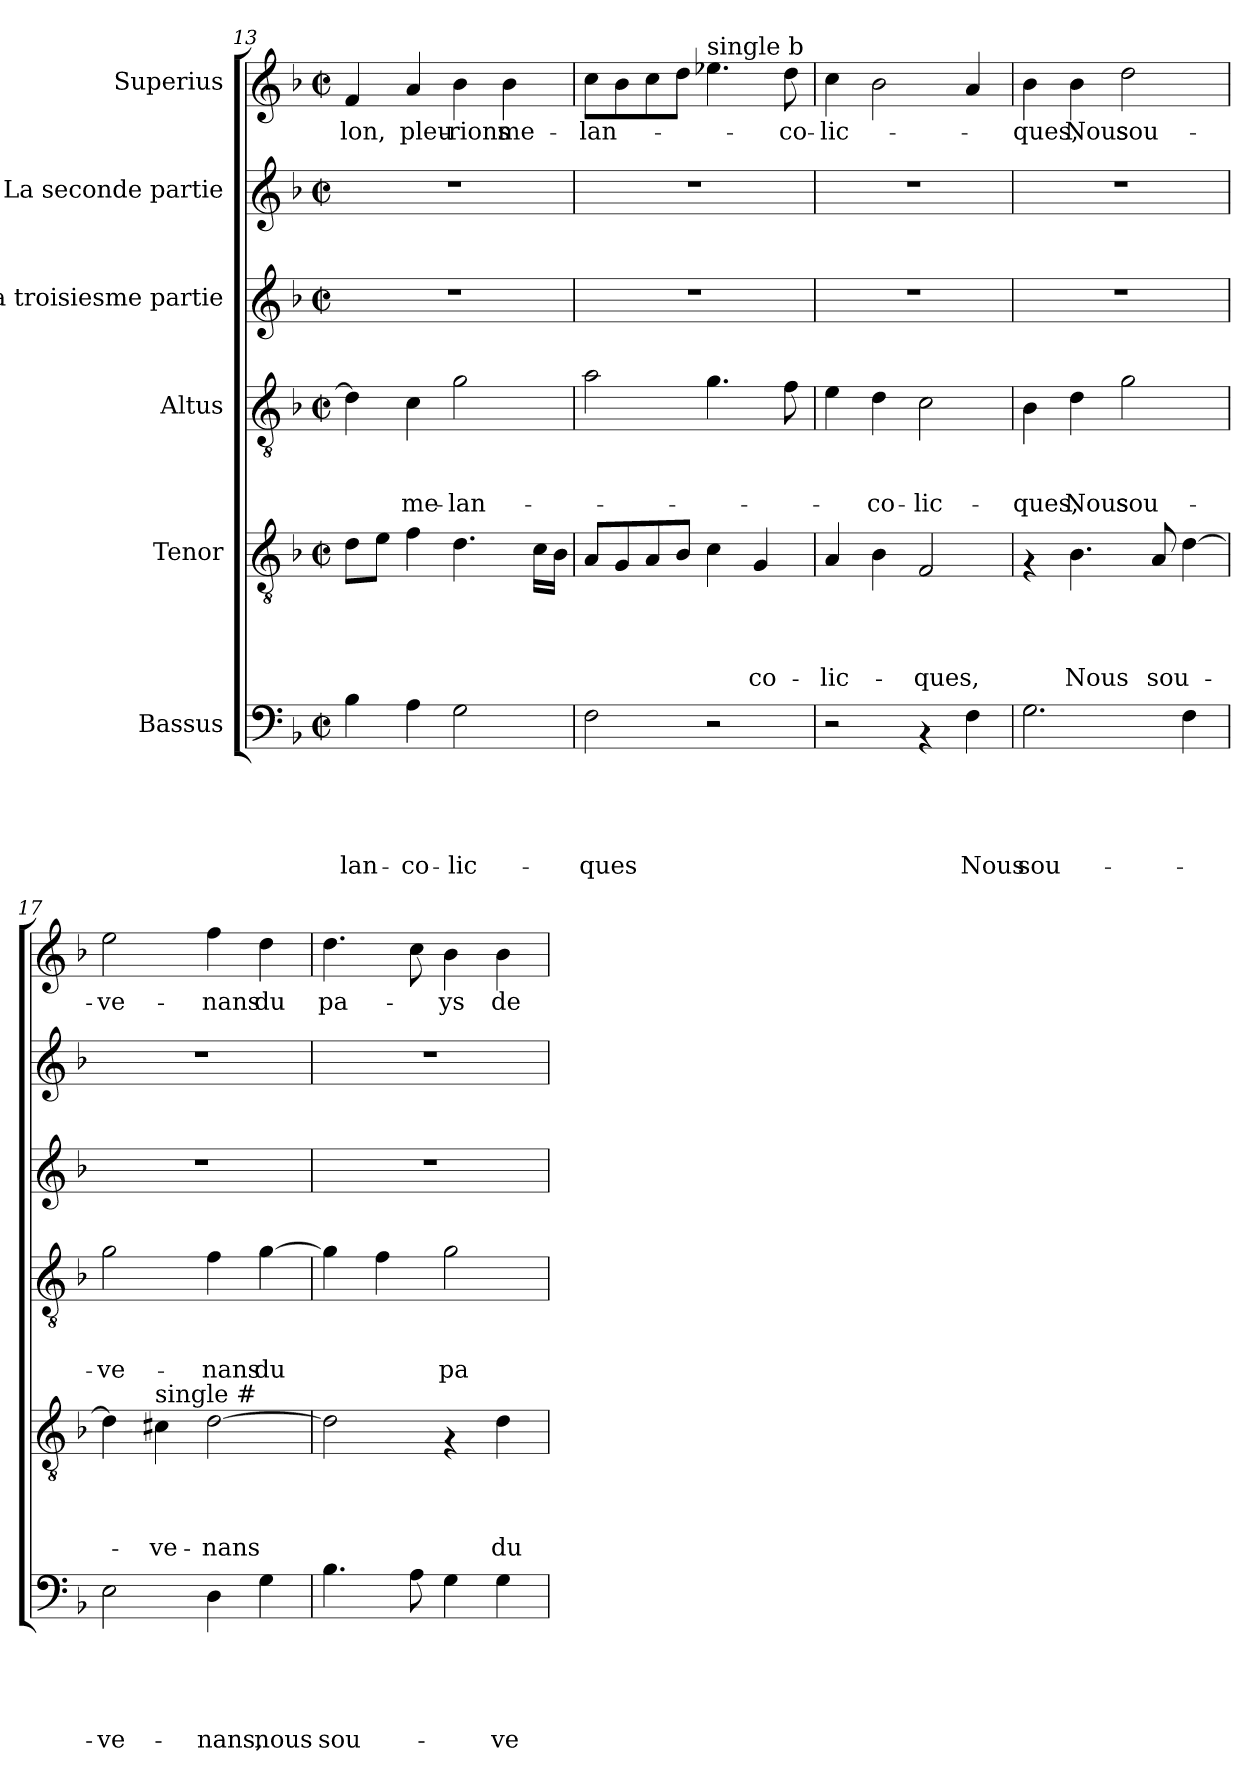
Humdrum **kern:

**kern	**text	**text	**text	**text	**text	**kern	**text	**text	**text	**text	**kern	**text	**text	**text	**kern	**kern	**kern	**text
*part6	*part6	*part6	*part6	*part6	*part6	*part5	*part5	*part5	*part5	*part5	*part4	*part4	*part4	*part4	*part3	*part2	*part1	*part1
*staff6	*staff6	*staff6	*staff6	*staff6	*staff6	*staff5	*staff5	*staff5	*staff5	*staff5	*staff4	*staff4	*staff4	*staff4	*staff3	*staff2	*staff1	*staff1
*I"Bassus	*	*	*	*	*	*I"Tenor	*	*	*	*	*I"Altus	*	*	*	*I"La troisiesme partie	*I"La seconde partie	*I"Superius	*
*clefF4	*	*	*	*	*	*clefGv2	*	*	*	*	*clefGv2	*	*	*	*clefG2	*clefG2	*clefG2	*
*k[b-]	*	*	*	*	*	*k[b-]	*	*	*	*	*k[b-]	*	*	*	*k[b-]	*k[b-]	*k[b-]	*
*F:	*	*	*	*	*	*F:	*	*	*	*	*F:	*	*	*	*F:	*F:	*F:	*
*M2/2	*	*	*	*	*	*M2/2	*	*	*	*	*M2/2	*	*	*	*M2/2	*M2/2	*M2/2	*
*met(c|)	*	*	*	*	*	*met(c|)	*	*	*	*	*met(c|)	*	*	*	*met(c|)	*met(c|)	*met(c|)	*
=13	=13	=13	=13	=13	=13	=13	=13	=13	=13	=13	=13	=13	=13	=13	=13	=13	=13	=13
!	!	!	!	!	!LO:LY:b	!	!	!	!	!	!	!	!	!	!	!	!	!LO:LY:b
4B-\	.	.	.	.	-lan-	8d\L	.	.	.	.	4d\]	.	.	.	1r	1r	4f/	-lon,
.	.	.	.	.	.	8e\J	.	.	.	.	.	.	.	.	.	.	.	.
!	!	!	!	!	!LO:LY:b	!	!	!	!	!	!	!	!	!LO:LY:b	!	!	!	!LO:LY:b
4A\	.	.	.	.	-co-	4f\	.	.	.	.	4c\	.	.	me-	.	.	4a/	pleu-
!	!	!	!	!	!LO:LY:b	!	!	!	!	!	!	!	!	!LO:LY:b	!	!	!	!LO:LY:b
2G\	.	.	.	.	-lic-	4.d\	.	.	.	.	2g\	.	.	-lan-	.	.	4b-\	-rions
!	!	!	!	!	!	!	!	!	!	!	!	!	!	!	!	!	!	!LO:LY:b
.	.	.	.	.	.	.	.	.	.	.	.	.	.	.	.	.	4b-\	me-
.	.	.	.	.	.	16c\LL	.	.	.	.	.	.	.	.	.	.	.	.
.	.	.	.	.	.	16B-\JJ	.	.	.	.	.	.	.	.	.	.	.	.
!!LO:LB:g=z
=14	=14	=14	=14	=14	=14	=14	=14	=14	=14	=14	=14	=14	=14	=14	=14	=14	=14	=14
!	!	!	!	!	!LO:LY:b	!	!	!	!	!	!	!	!	!	!	!	!	!LO:LY:b
2F\	.	.	.	.	-ques	8A/L	.	.	.	.	2a\	.	.	.	1r	1r	8cc\L	-lan-
.	.	.	.	.	.	8G/	.	.	.	.	.	.	.	.	.	.	8b-\	.
.	.	.	.	.	.	8A/	.	.	.	.	.	.	.	.	.	.	8cc\	.
.	.	.	.	.	.	8B-/J	.	.	.	.	.	.	.	.	.	.	8dd\J	.
!	!	!	!	!	!	!	!	!	!	!	!	!	!	!	!	!	!LO:TX:a:t=single b	!
2r	.	.	.	.	.	4c\	.	.	.	.	4.g\	.	.	.	.	.	4.ee-\	.
!	!	!	!	!	!	!	!	!	!	!LO:LY:b	!	!	!	!	!	!	!	!
.	.	.	.	.	.	4G/	.	.	.	-co-	.	.	.	.	.	.	.	.
!	!	!	!	!	!	!	!	!	!	!	!	!	!	!	!	!	!	!LO:LY:b
.	.	.	.	.	.	.	.	.	.	.	8f\	.	.	.	.	.	8dd\	-co-
=15	=15	=15	=15	=15	=15	=15	=15	=15	=15	=15	=15	=15	=15	=15	=15	=15	=15	=15
!	!	!	!	!	!	!	!	!	!	!LO:LY:b	!	!	!	!	!	!	!	!LO:LY:b
2r	.	.	.	.	.	4A/	.	.	.	-lic-	4e\	.	.	.	1r	1r	4cc\	-lic-
!	!	!	!	!	!	!	!	!	!	!	!	!	!	!LO:LY:b	!	!	!	!
.	.	.	.	.	.	4B-\	.	.	.	.	4d\	.	.	-co-	.	.	2b-\	.
!	!	!	!	!	!	!	!	!	!	!LO:LY:b	!	!	!	!LO:LY:b	!	!	!	!
4rAA	.	.	.	.	.	2F/	.	.	.	-ques,	2c\	.	.	-lic-	.	.	.	.
!	!	!	!	!	!LO:LY:b	!	!	!	!	!	!	!	!	!	!	!	!	!
4F\	.	.	.	.	Nous	.	.	.	.	.	.	.	.	.	.	.	4a/	.
=16	=16	=16	=16	=16	=16	=16	=16	=16	=16	=16	=16	=16	=16	=16	=16	=16	=16	=16
!	!	!	!	!	!LO:LY:b	!	!	!	!	!	!	!	!	!LO:LY:b	!	!	!	!LO:LY:b
2.G\	.	.	.	.	sou-	4rF	.	.	.	.	4B-\	.	.	-ques,	1r	1r	4b-\	-ques,
!	!	!	!	!	!	!	!	!	!	!LO:LY:b	!	!	!	!LO:LY:b	!	!	!	!LO:LY:b
.	.	.	.	.	.	4.B-\	.	.	.	Nous	4d\	.	.	Nous	.	.	4b-\	Nous
!	!	!	!	!	!	!	!	!	!	!	!	!	!	!LO:LY:b	!	!	!	!LO:LY:b
.	.	.	.	.	.	.	.	.	.	.	2g\	.	.	sou-	.	.	2dd\	sou-
!	!	!	!	!	!	!	!	!	!	!LO:LY:b	!	!	!	!	!	!	!	!
.	.	.	.	.	.	8A/	.	.	.	sou-	.	.	.	.	.	.	.	.
4F\	.	.	.	.	.	[>4d\	.	.	.	.	.	.	.	.	.	.	.	.
=17	=17	=17	=17	=17	=17	=17	=17	=17	=17	=17	=17	=17	=17	=17	=17	=17	=17	=17
!	!	!	!	!	!LO:LY:b	!	!	!	!	!	!	!	!	!LO:LY:b	!	!	!	!LO:LY:b
2E\	.	.	.	.	-ve-	4d\]	.	.	.	.	2g\	.	.	-ve-	1r	1r	2ee\	-ve-
!	!	!	!	!	!	!LO:TX:a:t=single #	!	!	!	!	!	!	!	!	!	!	!	!
!	!	!	!	!	!	!	!	!	!	!LO:LY:b	!	!	!	!	!	!	!	!
.	.	.	.	.	.	4c#\	.	.	.	-ve-	.	.	.	.	.	.	.	.
!	!	!	!	!	!LO:LY:b	!	!	!	!	!LO:LY:b	!	!	!	!LO:LY:b	!	!	!	!LO:LY:b
4D\	.	.	.	.	-nans,	[>2d\	.	.	.	-nans	4f\	.	.	-nans	.	.	4ff\	-nans
!	!	!	!	!	!LO:LY:b	!	!	!	!	!	!	!	!	!LO:LY:b	!	!	!	!LO:LY:b
4G\	.	.	.	.	nous	.	.	.	.	.	[>4g\	.	.	du	.	.	4dd\	du
=18	=18	=18	=18	=18	=18	=18	=18	=18	=18	=18	=18	=18	=18	=18	=18	=18	=18	=18
!	!	!	!	!	!LO:LY:b	!	!	!	!	!	!	!	!	!	!	!	!	!LO:LY:b
4.B-\	.	.	.	.	sou-	2d\]	.	.	.	.	4g\]	.	.	.	1r	1r	4.dd\	pa-
.	.	.	.	.	.	.	.	.	.	.	4f\	.	.	.	.	.	.	.
8A\	.	.	.	.	.	.	.	.	.	.	.	.	.	.	.	.	8cc\	.
!	!	!	!	!	!	!	!	!	!	!	!	!	!	!LO:LY:b	!	!	!	!LO:LY:b
4G\	.	.	.	.	.	4rF	.	.	.	.	2g\	.	.	pa-	.	.	4b-\	-ys
!	!	!	!	!	!LO:LY:b	!	!	!	!	!LO:LY:b	!	!	!	!	!	!	!	!LO:LY:b
4G\	.	.	.	.	-ve-	4d\	.	.	.	du	.	.	.	.	.	.	4b-\	de
=	=	=	=	=	=	=	=	=	=	=	=	=	=	=	=	=	=	=
*-	*-	*-	*-	*-	*-	*-	*-	*-	*-	*-	*-	*-	*-	*-	*-	*-	*-	*-
